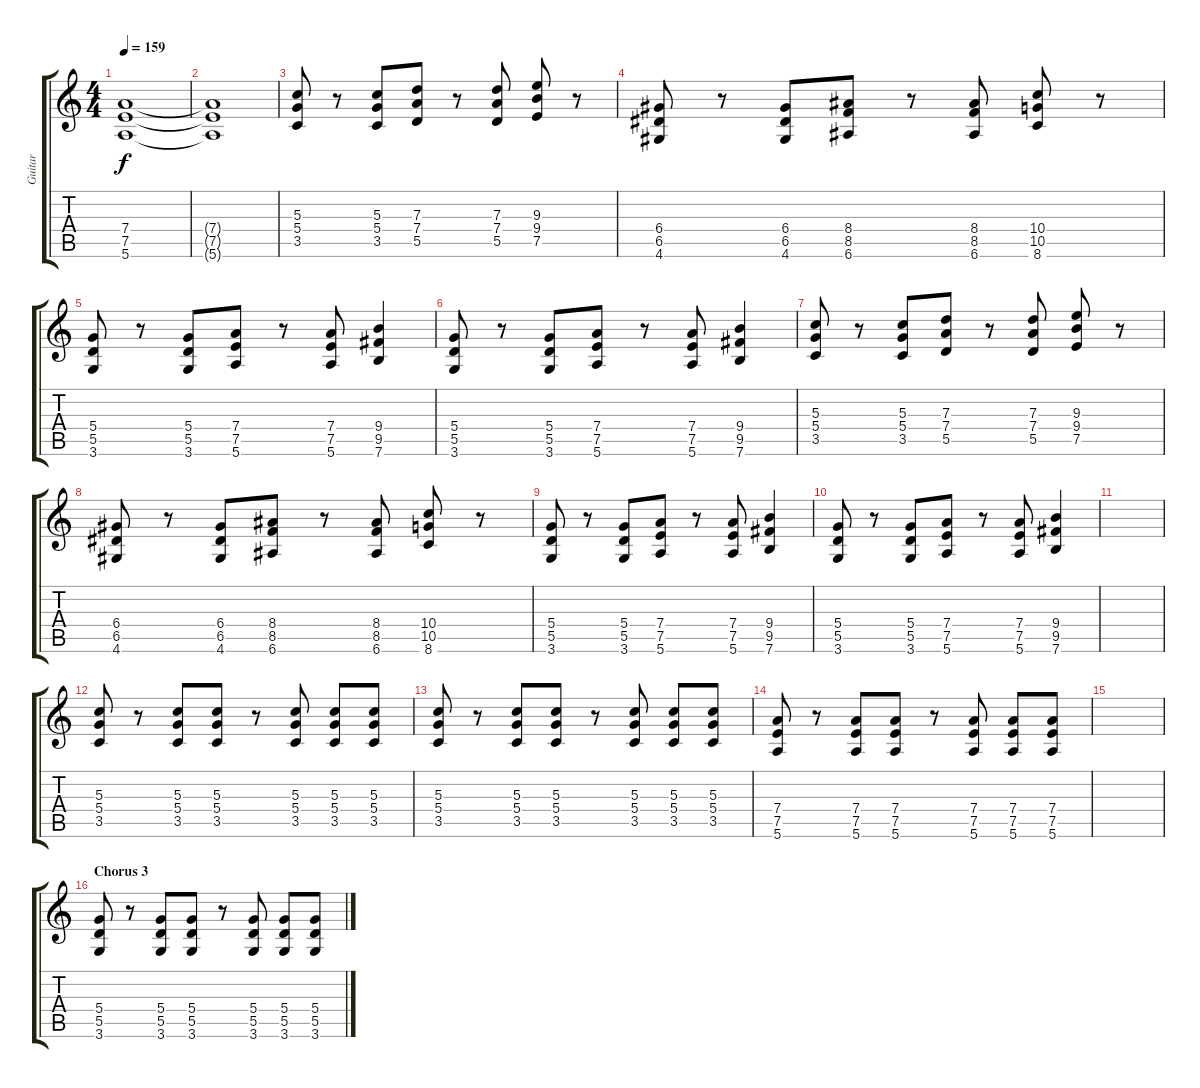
\track ("Guitar" "Guitar") {instrument acousticguitarsteel}
\staff {score tabs}
\tuning (E4 B3 G3 D3 A2 E2) {hide}
\ts (4 4)
\tempo 159
\clef g2
\ks c
(7.4 7.5 5.6).1{dy f} |
(7.4{t} 7.5{t} 5.6{t}).1 |
(5.3 5.4 3.5).8 r.8 (5.3 5.4 3.5).8 (7.3 7.4 5.5).8 r.8 (7.3 7.4 5.5).8 (9.3 9.4 7.5).8 r.8 |
(6.4 6.5 4.6).8 r.8 (6.4 6.5 4.6).8 (8.4 8.5 6.6).8 r.8 (8.4 8.5 6.6).8 (10.4 10.5 8.6).8 r.8 |
(5.4 5.5 3.6).8 r.8 (5.4 5.5 3.6).8 (7.4 7.5 5.6).8 r.8 (7.4 7.5 5.6).8 (9.4 9.5 7.6).4 |
(5.4 5.5 3.6).8 r.8 (5.4 5.5 3.6).8 (7.4 7.5 5.6).8 r.8 (7.4 7.5 5.6).8 (9.4 9.5 7.6).4 |
(5.3 5.4 3.5).8 r.8 (5.3 5.4 3.5).8 (7.3 7.4 5.5).8 r.8 (7.3 7.4 5.5).8 (9.3 9.4 7.5).8 r.8 |
(6.4 6.5 4.6).8 r.8 (6.4 6.5 4.6).8 (8.4 8.5 6.6).8 r.8 (8.4 8.5 6.6).8 (10.4 10.5 8.6).8 r.8 |
(5.4 5.5 3.6).8 r.8 (5.4 5.5 3.6).8 (7.4 7.5 5.6).8 r.8 (7.4 7.5 5.6).8 (9.4 9.5 7.6).4 |
(5.4 5.5 3.6).8 r.8 (5.4 5.5 3.6).8 (7.4 7.5 5.6).8 r.8 (7.4 7.5 5.6).8 (9.4 9.5 7.6).4 |
|
(5.3 5.4 3.5).8{instrument acousticguitarsteel} r.8 (5.3 5.4 3.5).8 (5.3 5.4 3.5).8 r.8 (5.3 5.4 3.5).8 (5.3 5.4 3.5).8 (5.3 5.4 3.5).8 |
(5.3 5.4 3.5).8 r.8 (5.3 5.4 3.5).8 (5.3 5.4 3.5).8 r.8 (5.3 5.4 3.5).8 (5.3 5.4 3.5).8 (5.3 5.4 3.5).8 |
(7.4 7.5 5.6).8 r.8 (7.4 7.5 5.6).8 (7.4 7.5 5.6).8 r.8 (7.4 7.5 5.6).8 (7.4 7.5 5.6).8 (7.4 7.5 5.6).8 |
|
\section ("" "Chorus 3")
(5.4 5.5 3.6).8{instrument acousticguitarsteel} r.8 (5.4 5.5 3.6).8 (5.4 5.5 3.6).8 r.8 (5.4 5.5 3.6).8 (5.4 5.5 3.6).8 (5.4 5.5 3.6).8
